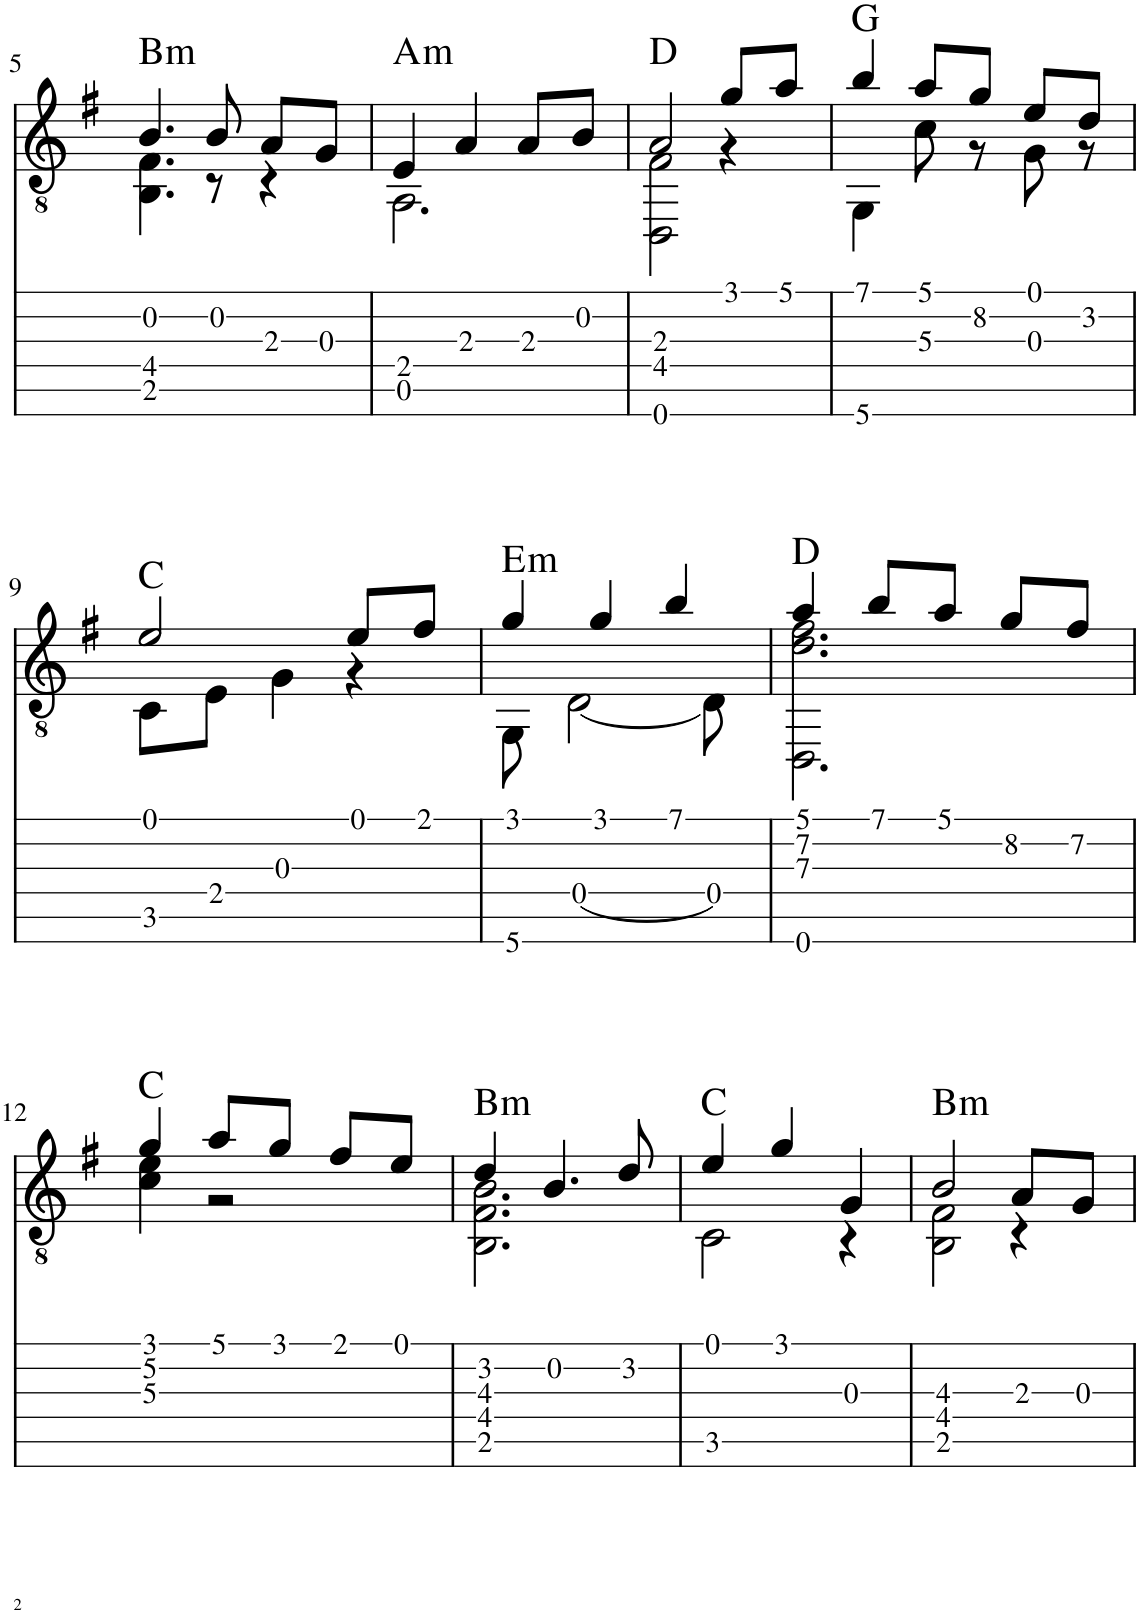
**kern	**kern	**harte
*part2	*part1	*part1
*staff2	*staff1	*
*I"Acoustic Guitar [Tablature]	*I"Guitar	*
*I'Ac Gtr	*	*
!!LO:PB:g=z
*	*clefGv2	*
*k[f#]	*k[f#]	*
*M3/4	*M3/4	*
=5	=5	=5
*^	*^	*
!	!	!	!	!LO:H:kt=m
4.B	4.BB 4.F#	4.B/	4.BB\ 4.F#\	B:min
8B	8r	8B/	8r	.
8AL	4r	8A/L	4r	.
8GJ	.	8G/J	.	.
=6	=6	=6	=6	=6
!	!	!	!	!LO:H:kt=m
4E	2.AA	4E/	2.AA\	A:min
4A	.	4A/	.	.
8AL	.	8A/L	.	.
8BJ	.	8B/J	.	.
=7	=7	=7	=7	=7
2A	2DD 2F#	2A/	2DD\ 2F#\	D:maj
8gL	4r	8g/L	4r	.
8aJ	.	8a/J	.	.
=8	=8	=8	=8	=8
4b	4GG	4b/	4GG\	G:maj
8aL	8c	8a/L	8c\	.
8gJ	8r	8g/J	8r	.
8eL	8G	8e/L	8G\	.
8dJ	8r	8d/J	8r	.
!!LO:LB:g=z	!!
=9	=9	=9	=9	=9
2e	8CL	2e/	8C\L	C:maj
.	8EJ	.	8E\J	.
.	4G	.	4G\	.
8eL	4r	8e/L	4r	.
8f#J	.	8f#/J	.	.
=10	=10	=10	=10	=10
!	!	!	!	!LO:H:kt=m
4g	8GG	4g/	8GG\	E:min
.	[2D	.	[2D\	.
4g	.	4g/	.	.
4b	.	4b/	.	.
.	8D]	.	8D\]	.
=11	=11	=11	=11	=11
4a	2.DD 2.d 2.f#	4a/	2.DD\ 2.d\ 2.f#\	D:maj
8bL	.	8b/L	.	.
8aJ	.	8a/J	.	.
8gL	.	8g/L	.	.
8f#J	.	8f#/J	.	.
!!LO:LB:g=z	!!
=12	=12	=12	=12	=12
4g	4c 4e	4g/	4c\ 4e\	C:maj
8aL	2r	8a/L	2r	.
8gJ	.	8g/J	.	.
8f#L	.	8f#/L	.	.
8eJ	.	8e/J	.	.
=13	=13	=13	=13	=13
!	!	!	!	!LO:H:kt=m
4d	2.BB 2.F# 2.B	4d/	2.BB\ 2.F#\ 2.B\	B:min
4.B	.	4.B/	.	.
8d	.	8d/	.	.
=14	=14	=14	=14	=14
4e	2C	4e/	2C\	C:maj
4g	.	4g/	.	.
4G	4r	4G/	4r	.
=15	=15	=15	=15	=15
!	!	!	!	!LO:H:kt=m
2B	2BB 2F#	2B/	2BB\ 2F#\	B:min
8AL	4r	8A/L	4r	.
8GJ	.	8G/J	.	.
*v	*v	*	*	*
*	*v	*v	*
=	=	=
*-	*-	*-
